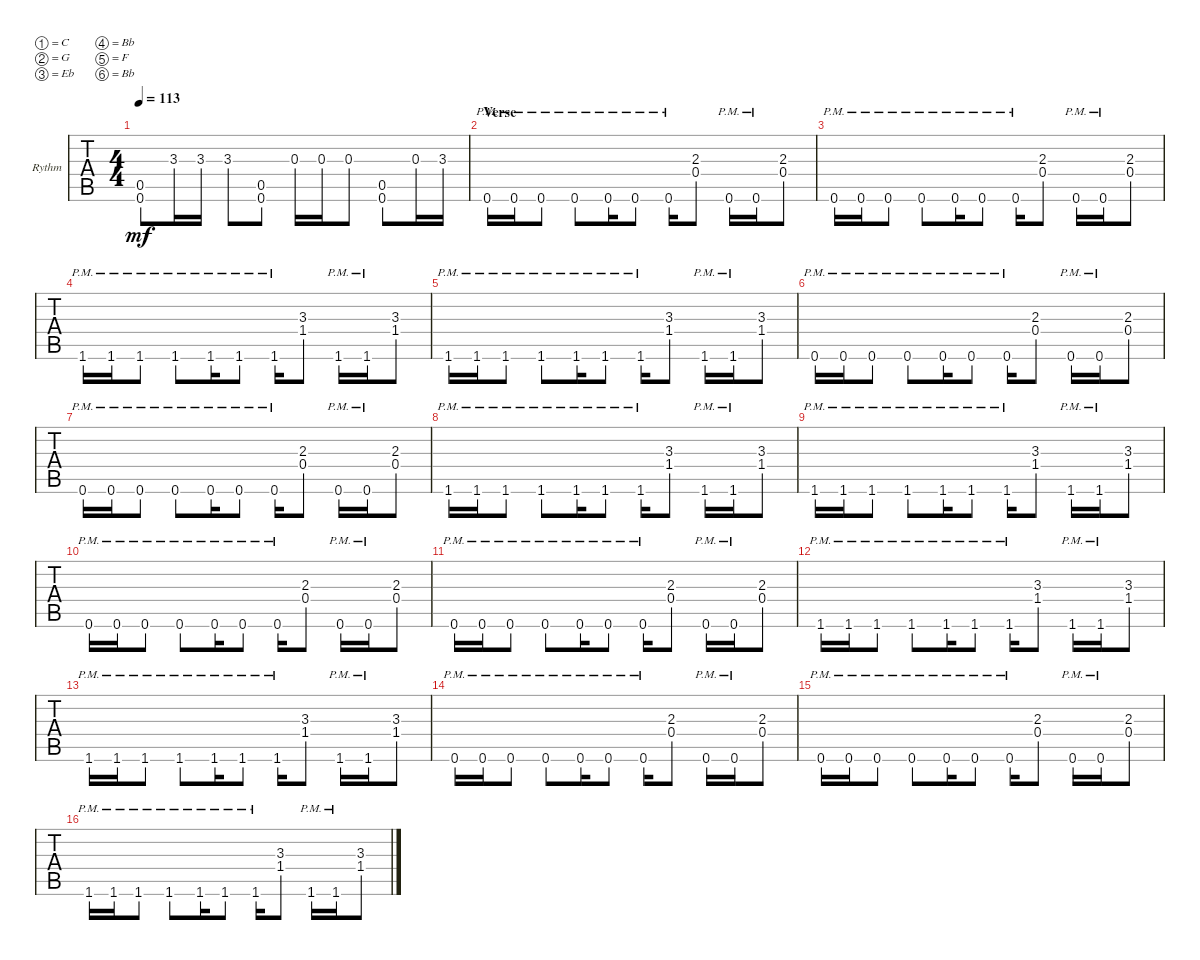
\defaultSystemsLayout 4
\bracketExtendMode groupsimilarinstruments
\firstSystemTrackNameOrientation horizontal
\otherSystemsTrackNameOrientation horizontal
\track ("Rythm" "Rythm") {instrument distortionguitar}
\staff {tabs}
\tuning (C4 G3 Eb3 Bb2 F2 Bb1)
\ts (4 4)
\tempo 113
\clef g2
\ks c
(0.6 0.5).8{dy mf} 3.3.16 3.3.16 3.3.8 (0.6 0.5).8 0.3.16 0.3.16 0.3.8 (0.6 0.5).8 0.3.16 3.3.16 |
\section ("" "Verse")
0.6{pm}.16 0.6{pm}.16 0.6{pm}.8 0.6{pm}.8 0.6{pm}.16 0.6{pm}.8 0.6{pm}.16 (0.4 2.3).8 0.6{pm}.16 0.6{pm}.16 (0.4 2.3).8 |
0.6{pm}.16 0.6{pm}.16 0.6{pm}.8 0.6{pm}.8 0.6{pm}.16 0.6{pm}.8 0.6{pm}.16 (0.4 2.3).8 0.6{pm}.16 0.6{pm}.16 (0.4 2.3).8 |
1.6{pm}.16 1.6{pm}.16 1.6{pm}.8 1.6{pm}.8 1.6{pm}.16 1.6{pm}.8 1.6{pm}.16 (1.4 3.3).8 1.6{pm}.16 1.6{pm}.16 (1.4 3.3).8 |
1.6{pm}.16 1.6{pm}.16 1.6{pm}.8 1.6{pm}.8 1.6{pm}.16 1.6{pm}.8 1.6{pm}.16 (1.4 3.3).8 1.6{pm}.16 1.6{pm}.16 (1.4 3.3).8 |
0.6{pm}.16 0.6{pm}.16 0.6{pm}.8 0.6{pm}.8 0.6{pm}.16 0.6{pm}.8 0.6{pm}.16 (0.4 2.3).8 0.6{pm}.16 0.6{pm}.16 (0.4 2.3).8 |
0.6{pm}.16 0.6{pm}.16 0.6{pm}.8 0.6{pm}.8 0.6{pm}.16 0.6{pm}.8 0.6{pm}.16 (0.4 2.3).8 0.6{pm}.16 0.6{pm}.16 (0.4 2.3).8 |
1.6{pm}.16 1.6{pm}.16 1.6{pm}.8 1.6{pm}.8 1.6{pm}.16 1.6{pm}.8 1.6{pm}.16 (1.4 3.3).8 1.6{pm}.16 1.6{pm}.16 (1.4 3.3).8 |
1.6{pm}.16 1.6{pm}.16 1.6{pm}.8 1.6{pm}.8 1.6{pm}.16 1.6{pm}.8 1.6{pm}.16 (1.4 3.3).8 1.6{pm}.16 1.6{pm}.16 (1.4 3.3).8 |
0.6{pm}.16 0.6{pm}.16 0.6{pm}.8 0.6{pm}.8 0.6{pm}.16 0.6{pm}.8 0.6{pm}.16 (0.4 2.3).8 0.6{pm}.16 0.6{pm}.16 (0.4 2.3).8 |
0.6{pm}.16 0.6{pm}.16 0.6{pm}.8 0.6{pm}.8 0.6{pm}.16 0.6{pm}.8 0.6{pm}.16 (0.4 2.3).8 0.6{pm}.16 0.6{pm}.16 (0.4 2.3).8 |
1.6{pm}.16 1.6{pm}.16 1.6{pm}.8 1.6{pm}.8 1.6{pm}.16 1.6{pm}.8 1.6{pm}.16 (1.4 3.3).8 1.6{pm}.16 1.6{pm}.16 (1.4 3.3).8 |
1.6{pm}.16 1.6{pm}.16 1.6{pm}.8 1.6{pm}.8 1.6{pm}.16 1.6{pm}.8 1.6{pm}.16 (1.4 3.3).8 1.6{pm}.16 1.6{pm}.16 (1.4 3.3).8 |
0.6{pm}.16 0.6{pm}.16 0.6{pm}.8 0.6{pm}.8 0.6{pm}.16 0.6{pm}.8 0.6{pm}.16 (0.4 2.3).8 0.6{pm}.16 0.6{pm}.16 (0.4 2.3).8 |
0.6{pm}.16 0.6{pm}.16 0.6{pm}.8 0.6{pm}.8 0.6{pm}.16 0.6{pm}.8 0.6{pm}.16 (0.4 2.3).8 0.6{pm}.16 0.6{pm}.16 (0.4 2.3).8 |
1.6{pm}.16 1.6{pm}.16 1.6{pm}.8 1.6{pm}.8 1.6{pm}.16 1.6{pm}.8 1.6{pm}.16 (1.4 3.3).8 1.6{pm}.16 1.6{pm}.16 (1.4 3.3).8
